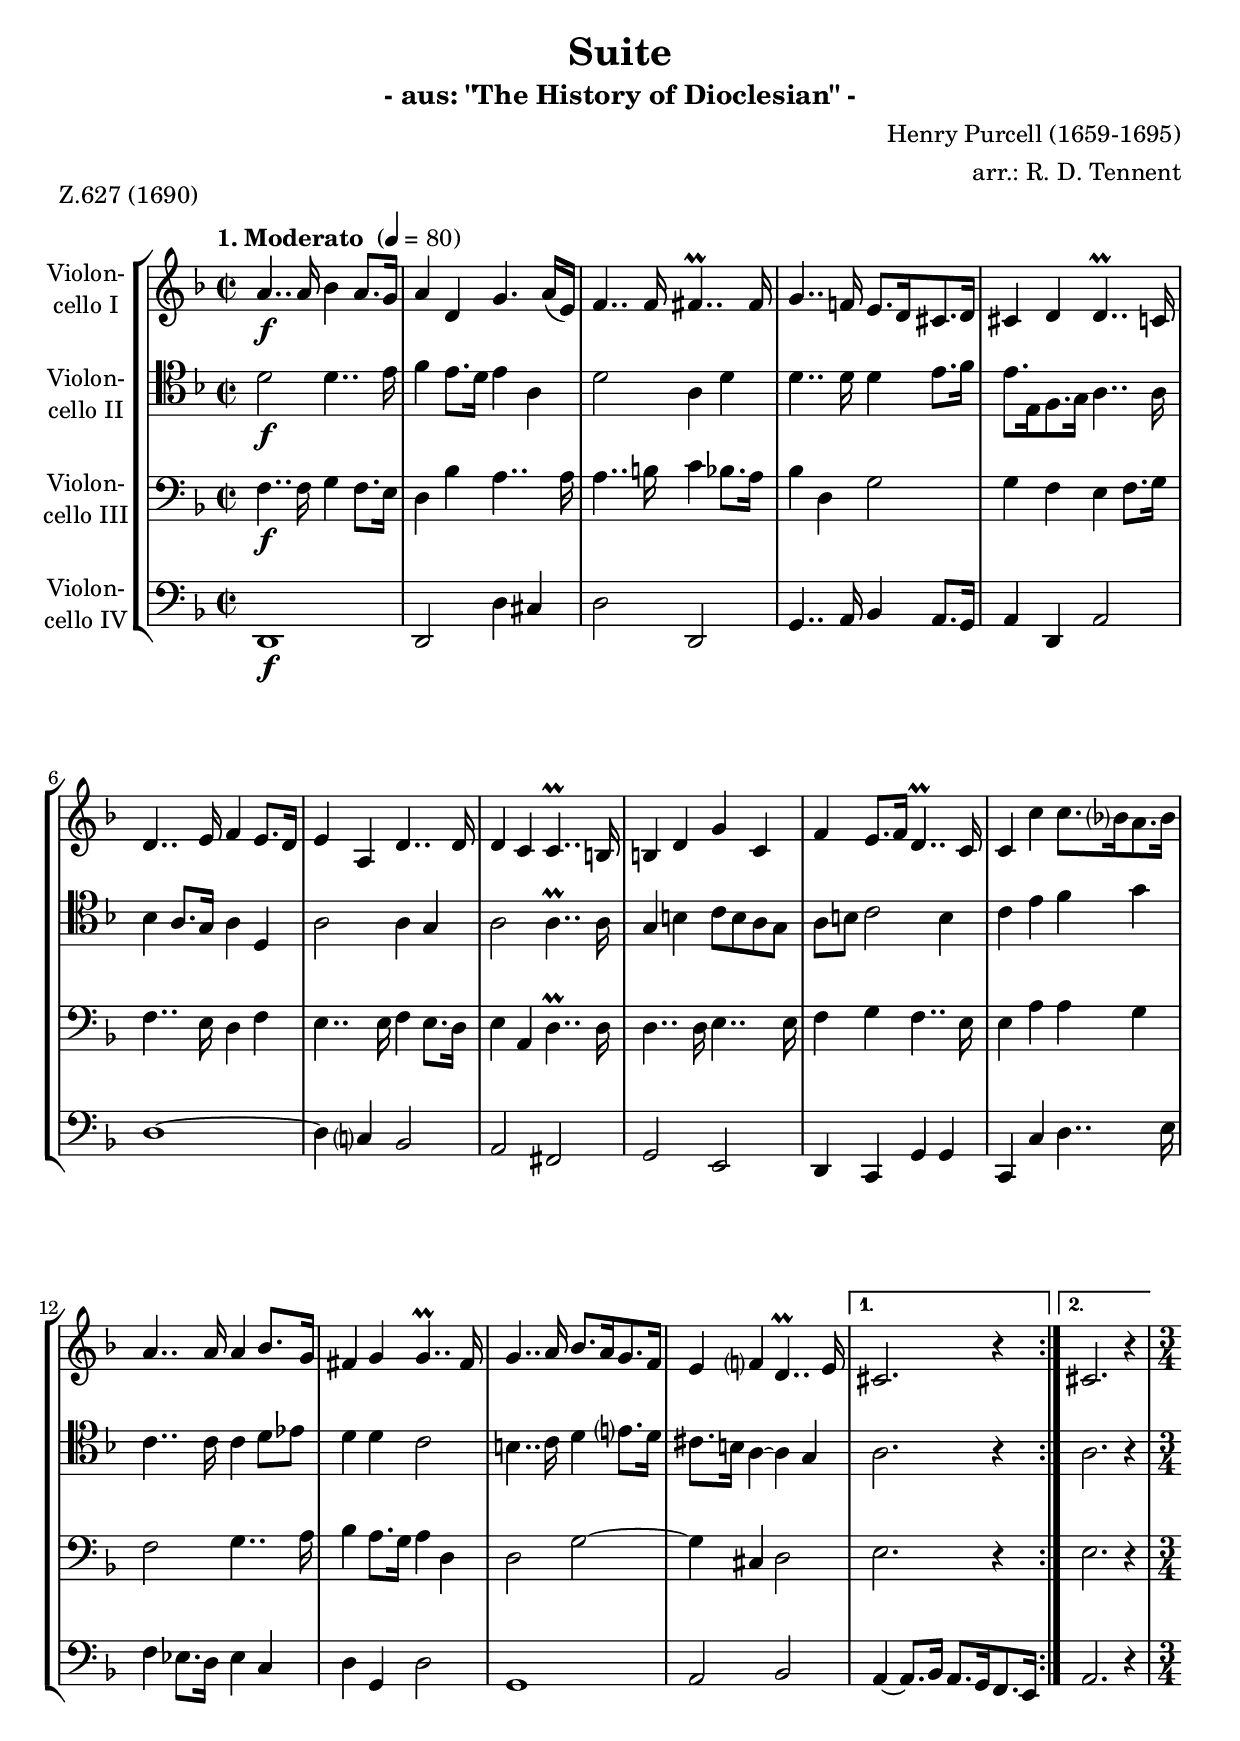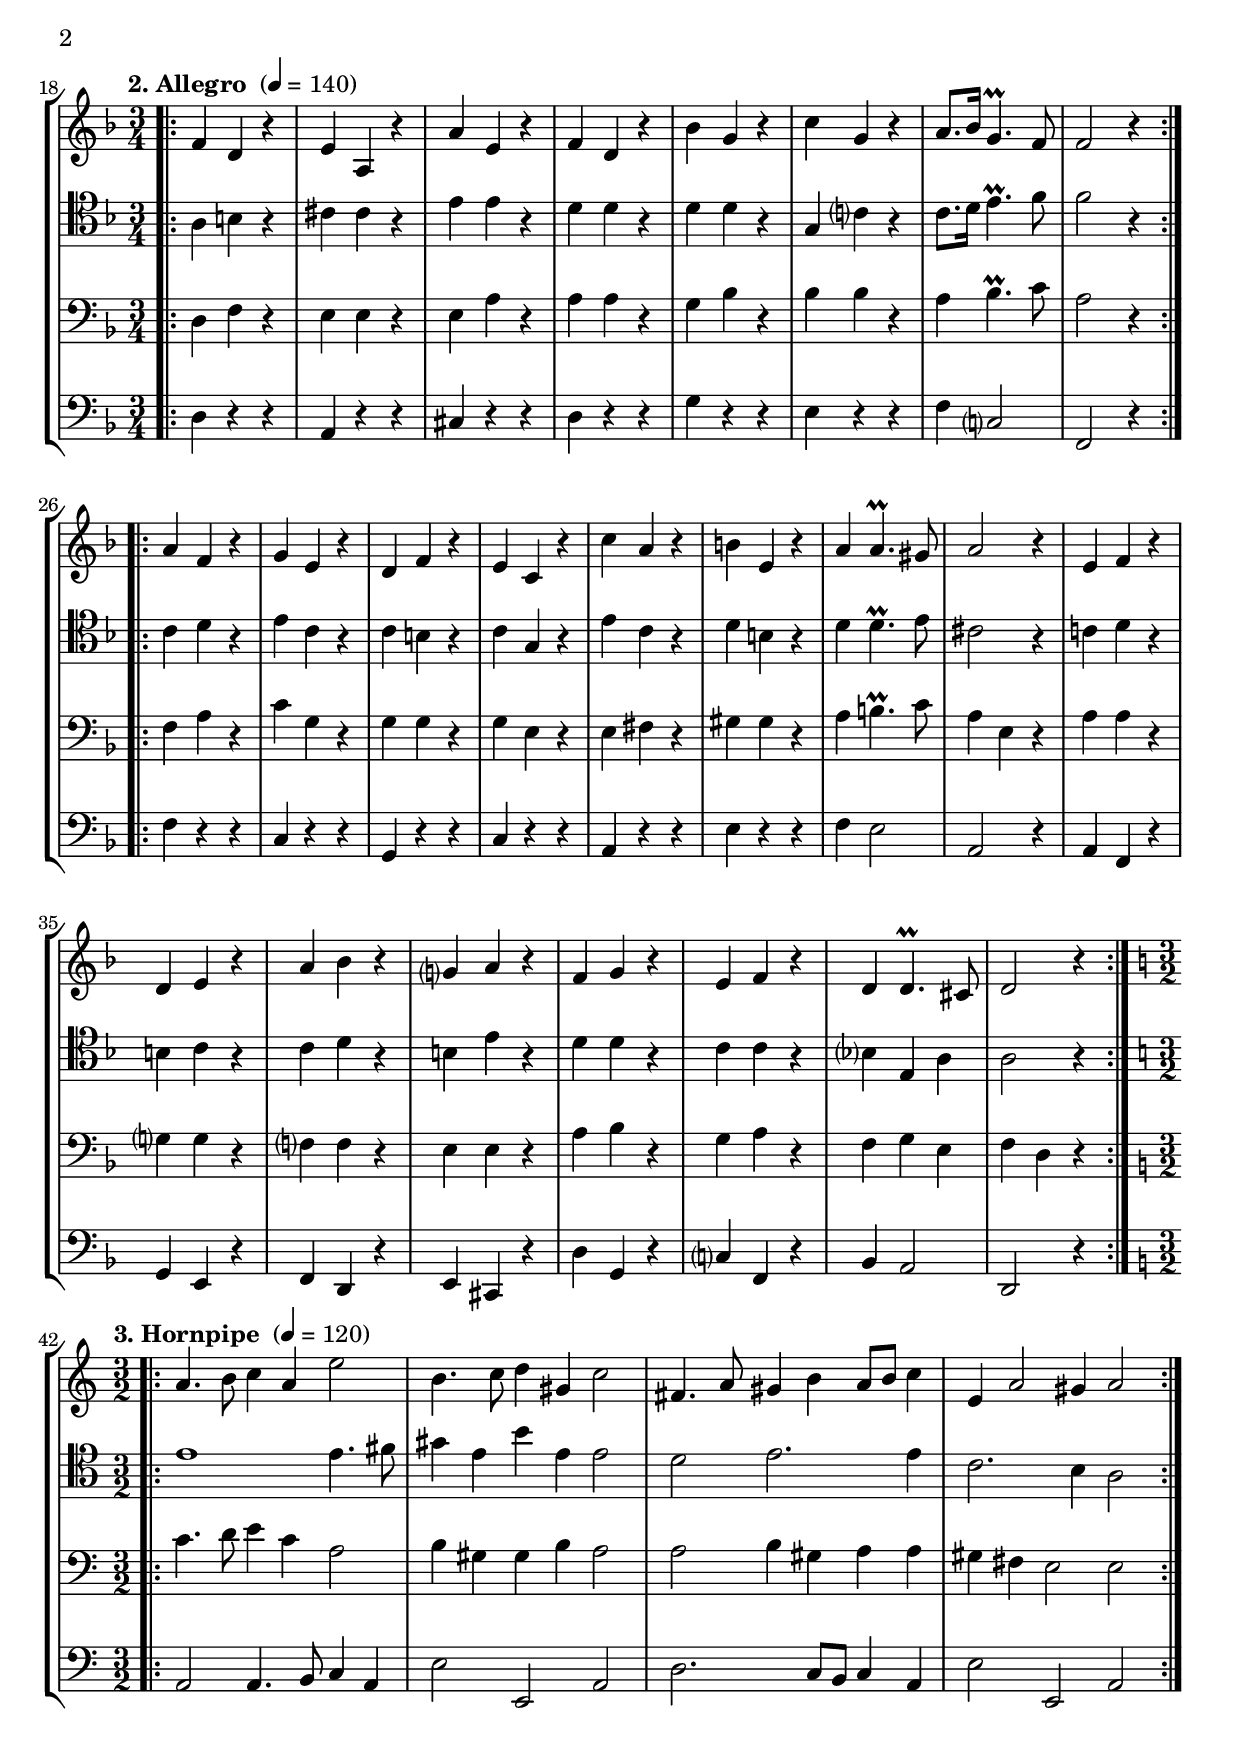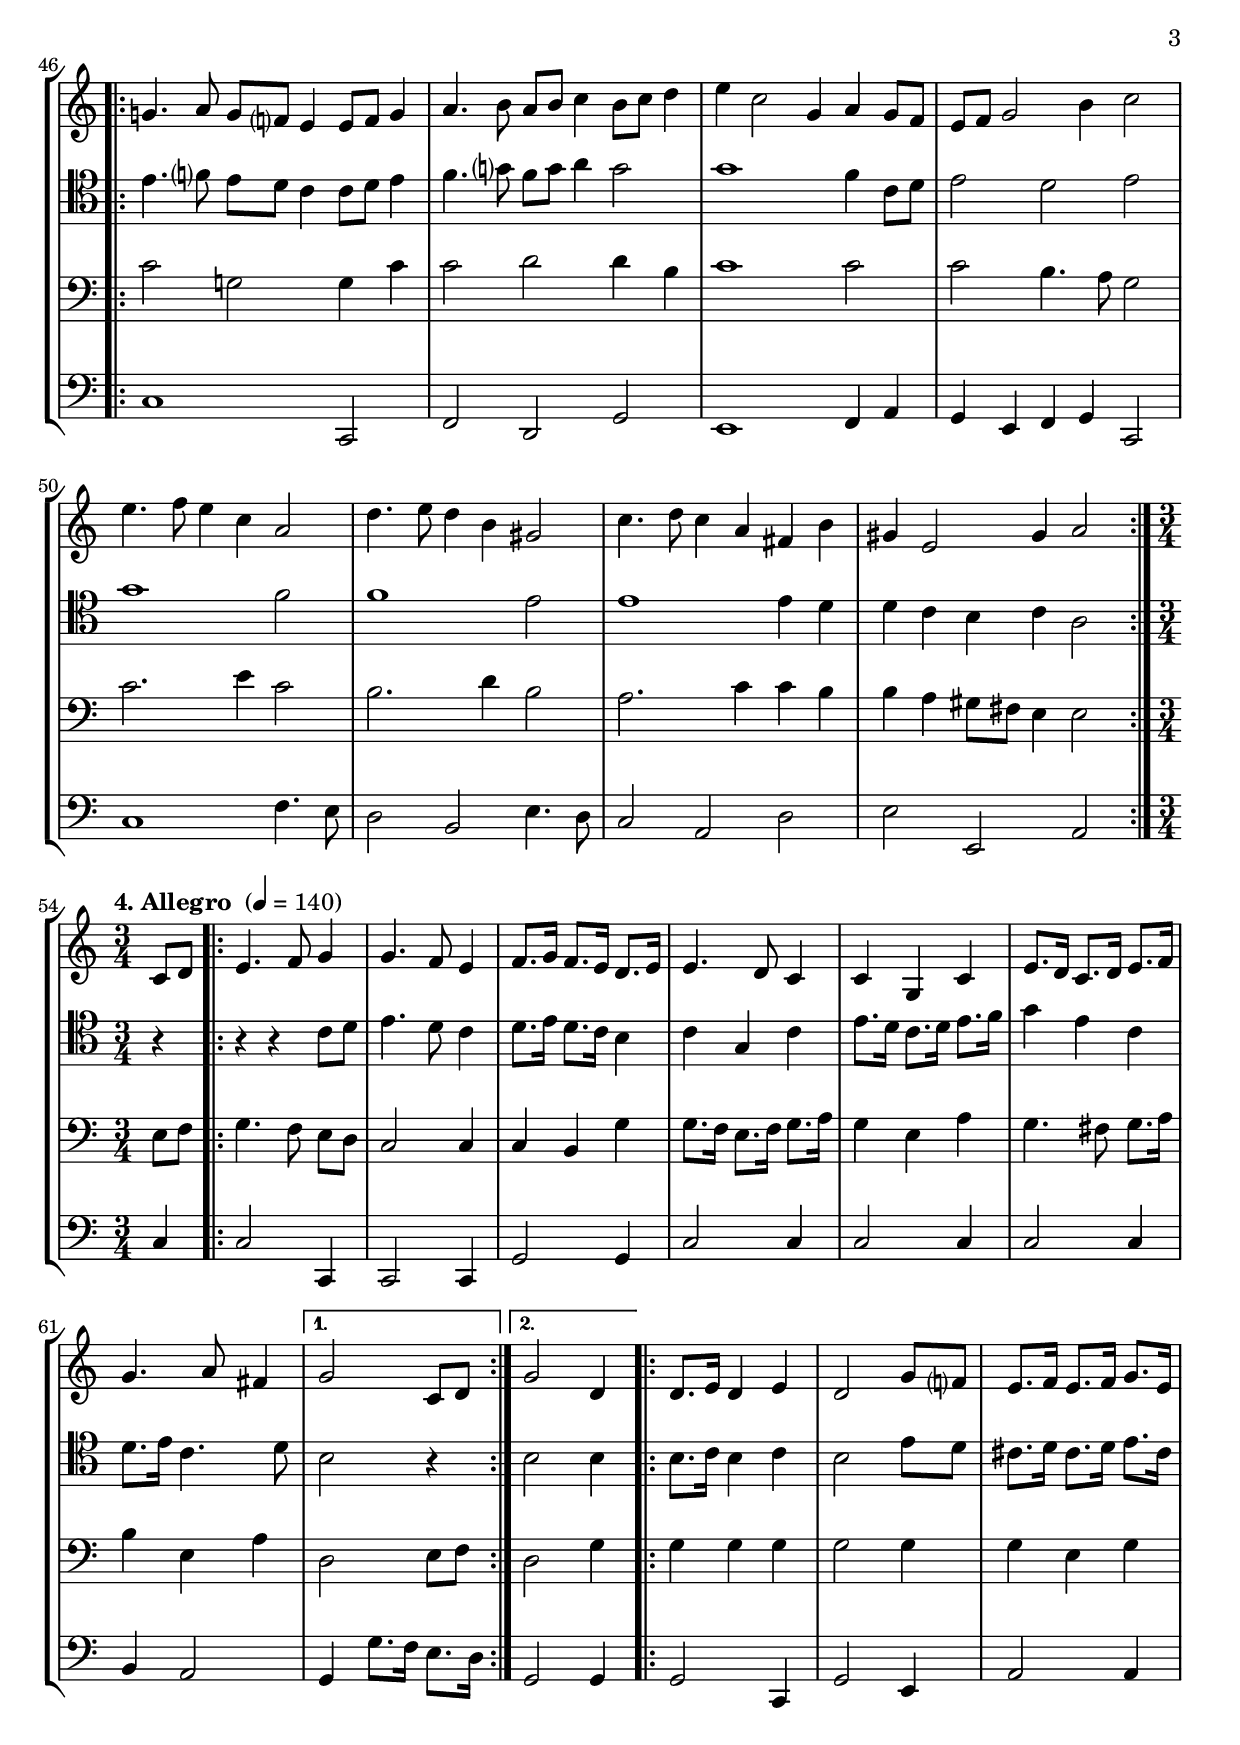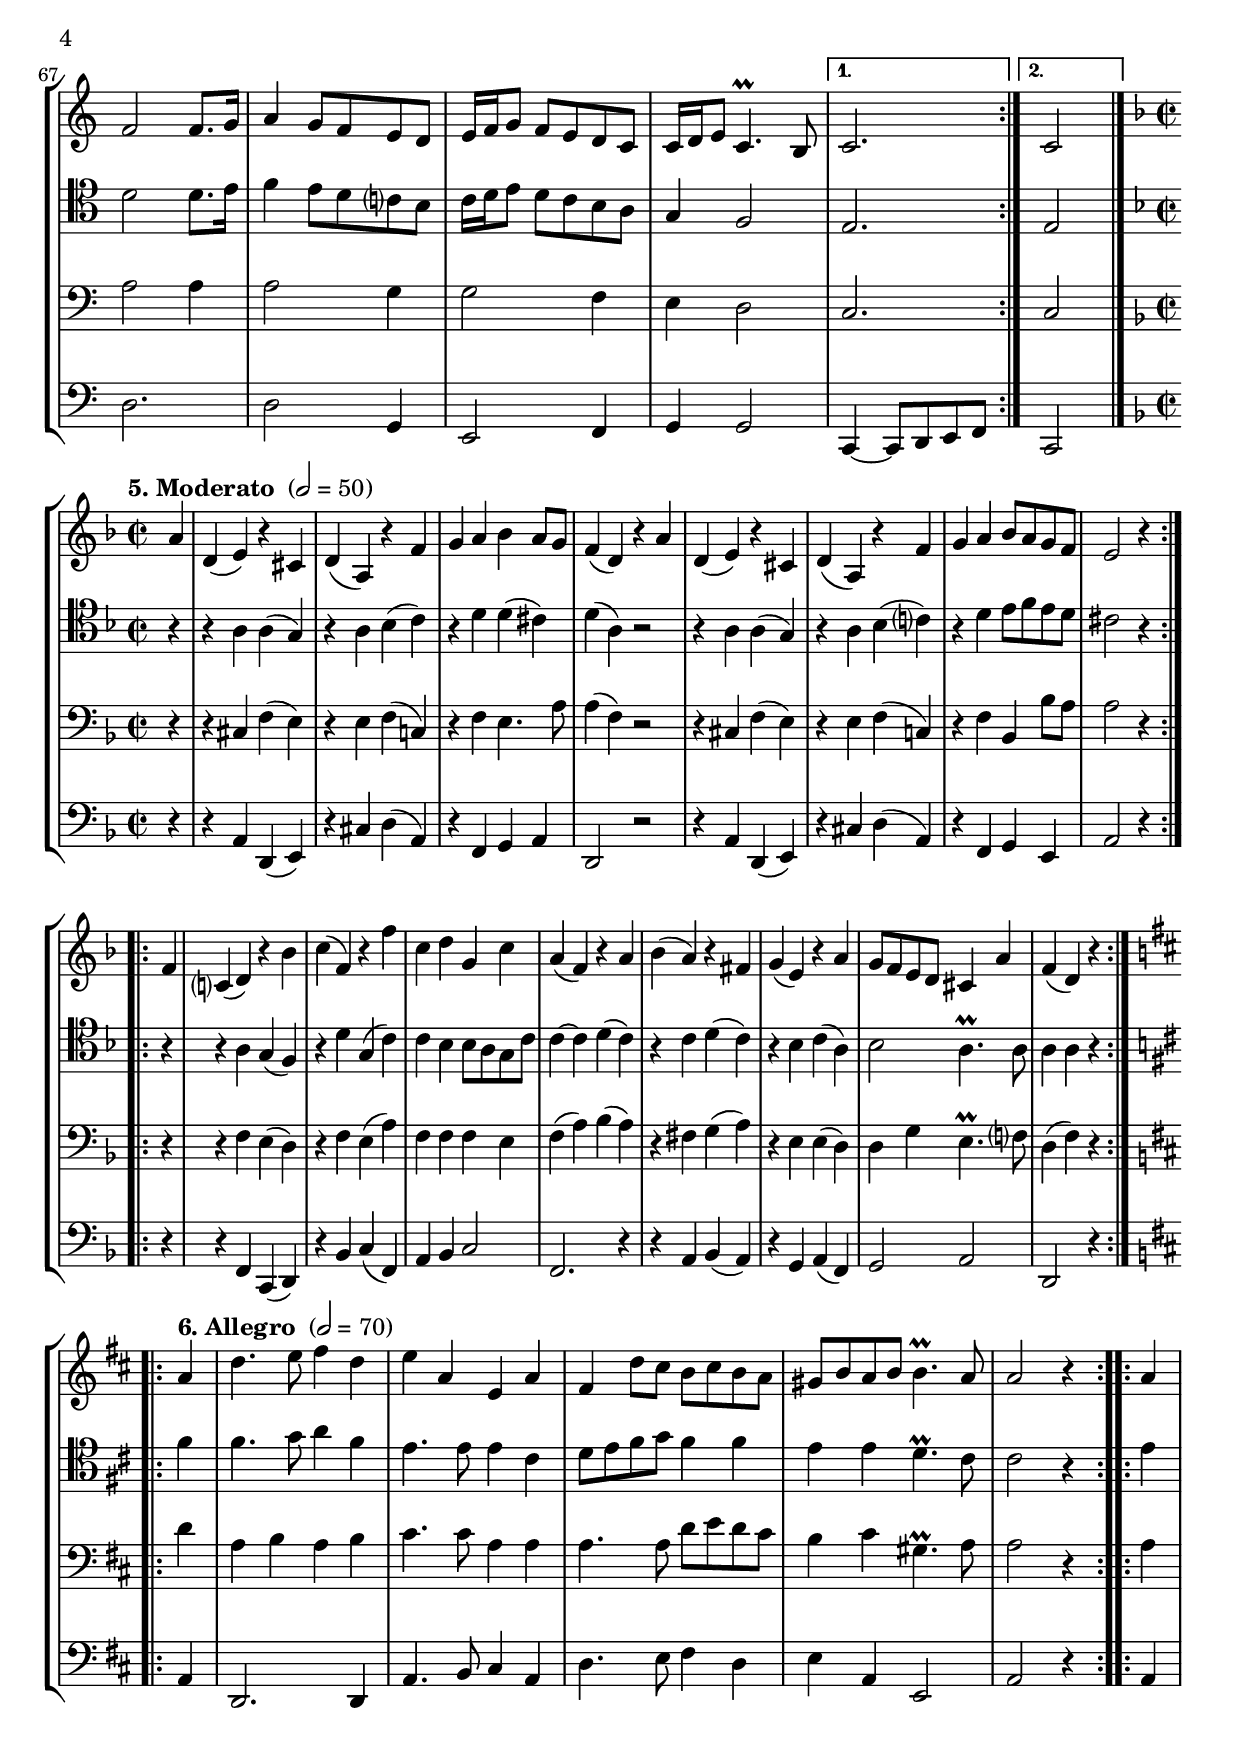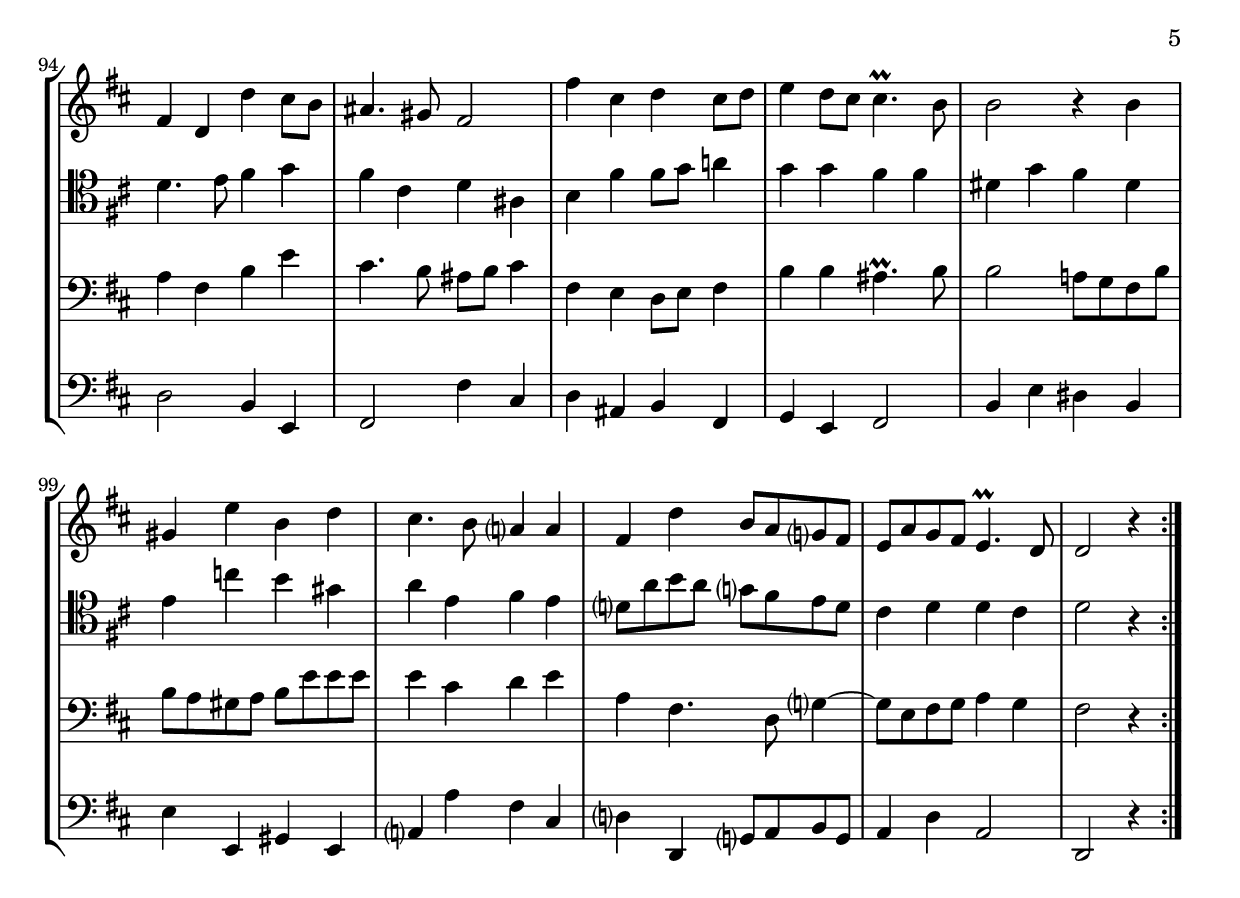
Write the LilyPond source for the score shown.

\version "2.14.2"
\include "deutsch.ly"

#(set-global-staff-size 21)

\header {
  title     = "Suite"
  subtitle  = "- aus: \"The History of Dioclesian\" -"
  composer  = "Henry Purcell (1659-1695)"
  arranger  = "arr.: R. D. Tennent"
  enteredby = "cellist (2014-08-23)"
  piece     = "Z.627 (1690)"
}

voiceconsts = {
% \numericTimeSignature
 \compressFullBarRests
}

mihi = "string ensemble 1"
%mihi = "clarinet"
%mihi = "accordion"
%milo = "bassoon"
milo = "harpsichord"

introa = {        \tempo "1. Moderato " 4=80  \time 2/2 \key g \minor }
introb = { \break \tempo "2. Allegro "  4=140 \time 3/4 }
introc = { \break \tempo "3. Hornpipe " 4=120 \time 3/2 \key f \major }
introd = { \break \tempo "4. Allegro "  4=140 \time 3/4 }
introe = { \break \tempo "5. Moderato " 2=50  \time 2/2 \key g \minor }
introf = { \break \tempo "6. Allegro "  2=70  \key g \major }

va = \relative c'' {
  \voiceconsts
  \clef "treble"

  \introa
  \repeat volta 2 {
    d4..\f d16 es4 d8. c16
    d4 g, c4. d16( a)
    b4.. b16 h4..\prall h16
    c4.. b!16 a8. g16 fis8. g16
    fis4 g g4..\prall f16

    g4.. a16 b4 a8. g16
    a4 d, g4.. g16
    g4 f f4..\prall e16
    e4 g c f,
    b a8. b16 g4..\prall f16
    f4 f' f8. es?16 d8. es16

    d4.. d16 d4 es8. c16
    h4 c c4..\prall h16
    c4.. d16 es8. d16 c8. b16
    a4 b? g4..\prall a16
  }
  \alternative {
    { fis2. r4 }
    { fis2. r4 }
  }

  \introb
  \repeat volta 2 {
    b g r
    a d, r
    d' a r
    b g r
    es' c r
    f c r

    d8. es16 c4.\prall b8
    b2 r4
  }
  \repeat volta 2 {
    d b r
    c a r
    g b r
    a f r

    f' d r
    e a, r
    d d4.\prall cis8
    d2 r4
    a b r
    g a r

    d es r
    c? d r
    b c r
    a b r
    g g4.\prall fis8
    g2 r4
  }

  \introc
  \repeat volta 2 {
    d'4. e8 f4 d a'2
    e4. f8 g4 cis, f2
    h,4. d8 cis4 e d8 e f4
    a, d2 cis4 d2
  }

  \repeat volta 2 {
    c!4. d8 c b? a4 a8 b c4
    d4. e8 d e f4 e8 f g4
    a f2 c4 d c8 b
    a b c2 e4 f2

    a4. b8 a4 f d2
    g4. a8 g4 e cis2
    f4. g8 f4 d h e
    cis a2 cis4 d2
  }

  \introd
  \partial 4 f,8 g
  \repeat volta 2 {
    a4. b8 c4
    c4. b8 a4
    b8. c16 b8. a16 g8. a16
    a4. g8 f4
    f c f

    a8. g16 f8. g16 a8. b16
    c4. d8 h4
  }
  \alternative {
    { c2 f,8 g }
    { c2 g4 }
  }
  \repeat volta 2 {
    g8. a16 g4 a
    g2 c8 b?

    a8. b16 a8. b16 c8. a16
    b2 b8. c16
    d4 c8 b a g
    a16 b c8 b a g f
    f16 g a8 f4.\prall e8
  }
  \alternative {
    { f2. }
    { f2 }
  } \bar "|."

  \introe
  \partial 4
  \repeat volta 2 {
    d'4
    g,( a) r fis
    g( d) r b'
    c d es d8 c
    b4( g) r d'
    g,( a) r fis

    g( d) r b'
    c d es8 d c b
    a2 r4
  }
  \repeat volta 2 {
    b
    f?( g) r es'
    f( b,) r b'

    f g c, f
    d( b) r d
    es( d) r h
    c( a) r d
    c8 b a g fis4 d'
    b( g) r
  }

  \introf
  \repeat volta 2 {
    d'
    g4. a8 h4 g	a d, a d
    h g'8 fis e fis e d
    cis e d e e4.\prall d8
    d2 r4
  }

  \repeat volta 2 {
    d
    h g g' fis8 e
    dis4. cis8 h2
    h'4 fis g fis8 g
    a4 g8 fis fis4.\prall e8
    e2 r4 e

    cis a' e g
    fis4. e8 d?4 d
    h g' e8 d c? h
    a d c h a4.\prall g8
    g2 r4
  }
}

vb = \relative c'' {
  \voiceconsts
  \clef "tenor"

  \introa
  \repeat volta 2 {
    g2\f g4.. a16
    b4 a8. g16 a4 d,
    g2 d4 g
    g4.. g16 g4 a8. b16
    a8. a,16 b8. c16 d4.. d16

    es4 d8. c16 d4 g,
    d'2 d4 c
    d2 d4..\prall d16
    c4 e f8 e d c
    d e f2 e4
    f a b c

    f,4.. f16 f4 g8 as
    g4 g f2
    e4.. f16 g4 a?8. g16
    fis8. e16 d4~ d c
  }
  \alternative {
    { d2. r4 }
    { d2. r4 }
  }

  \introb
  \repeat volta 2 {
    d e r
    fis fis r
    a a r
    g g r
    g g r
    c, f? r

    f8. g16 a4.\prall b8
    b2 r4
  }
  \repeat volta 2 {
    f4 g r
    a f r
    f e r
    f c r

    a' f r
    g e r
    g g4.\prall a8
    fis2 r4
    f! g r
    e f r

    f g r
    e a r
    g g r
    f f r
    es? a, d
    d2 r4
  }

  \introc
  \repeat volta 2 {
    a'1 a4. h8
    cis4 a e' a, a2
    g a2. a4
    f2. e4 d2
  }

  \repeat volta 2 {
    a'4. b?8 a g f4 f8 g a4
    b4. c?8 b c d4 c2
    c1 b4 f8 g
    a2 g a

    c1 b2
    b1 a2
    a1 a4 g
    g f e f d2
  }

  \introd
  \partial 4 r4
  \repeat volta 2 {
    r r f8 g
    a4. g8 f4
    g8. a16 g8. f16 e4
    f c f
    a8. g16 f8. g16 a8. b16

    c4 a f
    g8. a16 f4. g8
  }
  \alternative {
    { e2 r4 }
    { e2 e4 }
  }
  \repeat volta 2 {
    e8. f16 e4 f
    e2 a8 g

    fis8. g16 fis8.g16 a8. fis16
    g2 g8. a16
    b4 a8 g f? e
    f16 g a8 g f e d
    c4 b2
  }
  \alternative {
    { a2. }
    { a2 }
  } \bar "|."

  \introe
  \partial 4
  \repeat volta 2 {
    r4
    r d d( c)
    r d es( f)
    r g g( fis)
    g( d) r2
    r4 d d( c)

    r d es( f?)
    r g a8 b a g
    fis2 r4
  }
  \repeat volta 2 {
    r
    r d c( b)
    r g' c,( f)

    f es es8 d c f
    f4~ f g( f)
    r f g( f)
    r es f( d)
    es2 d4.\prall d8
    d4 d r
  }

  \introf
  \repeat volta 2 {
    h'
    h4. c8 d4 h
    a4. a8 a4 fis
    g8 a h c h4 h
    a a g4.\prall fis8
    fis2 r4
  }

  \repeat volta 2 {
    a
    g4. a8 h4 c
    h fis g dis
    e h' h8 c d!4
    c c h h
    gis c h gis

    a f' e cis
    d a h a
    g?8 d' e d c? h a g
    fis4 g g fis
    g2 r4
  }
}

vc = \relative c' {
  \voiceconsts
  \clef "bass"

  \introa
  \repeat volta 2 {
    b4..\f b16 c4 b8.a16
    g4 es' d4.. d16
    d4.. e16 f4 es8. d16
    es4 g, c2
    c4 b a b8. c16

    b4.. a16 g4 b
    a4.. a16 b4 a8. g16
    a4 d, g4..\prall g16
    g4.. g16 a4.. a16
    b4 c b4.. a16
    a4 d d c

    b2 c4.. d16
    es4 d8.  c16 d4 g,
    g2 c~
    c4 fis, g2
  }
  \alternative {
    { a2. r4 }
    { a2. r4 }
  }

  \introb
  \repeat volta 2 {
    g b r
    a a r
    a d r
    d d r
    c es r
    es es r

    d es4.\prall f8
    d2 r4
  }
  \repeat volta 2 {
    b4 d r
    f c r
    c c r
    c a r

    a h r
    cis cis r
    d e4.\prall f8
    d4 a r
    d d r
    c? c r

    b? b r
    a a r
    d es r
    c d r
    b c a
    b g r
  }

  \introc
  \repeat volta 2 {
    f'4. g8 a4 f d2
    e4 cis cis e d2
    d e4 cis d d
    cis h a2 a
  }

  \repeat volta 2 {
    f' c! c4 f
    f2 g g4 e
    f1 f2
    f e4. d8 c2

    f2. a4 f2
    e2. g4 e2
    d2. f4 f e
    e d cis8 h a4 a2
  }

  \introd
  \partial 4 a8 b
  \repeat volta 2 {
    c4. b8 a[ g]
    f2 f4
    f e c'
    c8. b16 a8. b16 c8. d16
    c4 a d

    c4. h8 c8. d16
    e4 a, d
  }
  \alternative {
    { g,2 a8 b }
    { g2 c4 }
  }
  \repeat volta 2 {
    c c c
    c2 c4

    c a c
    d2 d4
    d2 c4
    c2 b4
    a g2
  }
  \alternative {
    { f2. }
    { f2 }
  } \bar "|."

  \introe
  \partial 4
  \repeat volta 2 {
    r4
    r fis b( a)
    r a b( f!)
    r b a4. d8
    d4( b) r2
    r4 fis b( a)

    r a b( f!)
    r b es, es'8 d
    d2 r4
  }
  \repeat volta 2 {
    r
    r b a( g)
    r b a( d)

    b b b a
    b( d) es( d)
    r h c( d)
    r a a( g)
    g c a4.\prall b?8
    g4( b) r
  }

  \introf
  \repeat volta 2 {
    g'
    d e d e
    fis4. fis8 d4 d
    d4. d8 g a g fis
    e4 fis cis4.\prall d8
    d2 r4
  }

  \repeat volta 2 {
    d
    d h e a
    fis4.e8 dis e fis4
    h, a g8 a h4
    e e dis4.\prall e8
    e2 d!8 c h e

    e d cis d e a a a
    a4 fis g a
    d, h4. g8 c?4~
    c8 a h c d4 c
    h2 r4
  }
}

vd = \relative c {
  \voiceconsts
  \clef "bass"

  \introa
  \repeat volta 2 {
    g1\f
    g2 g'4 fis
    g2 g,
    c4.. d16 es4 d8. c16
    d4 g, d'2

    g1~
    g4 f? es2
    d h
    c a
    g4 f c' c
     f, f' g4.. a16

     b4 as8. g16 as4 f
     g c, g'2
     c,1
     d2 es
  }
  \alternative {
    { d4~ d8. es16 d8. c16 b8. a16 }
    { d2. r4 }
  }

  \introb
  \repeat volta 2 {
    g r r
    d r r
    fis r r
    g r r
    c r r
    a r r

    b f?2
    b, r4
  }
  \repeat volta 2 {
    b' r r
    f r r
    c r r
    f r r

    d r r
    a' r r
    b a2
    d, r4
    d b r
    c a r

    b g r
    a fis r
    g' c, r
    f? b, r
    es d2
    g, r4
  }

  \introc
  \repeat volta 2 {
    d'2 d4. e8 f4 d
    a'2 a, d
    g2. f8 e f4 d
    a'2 a, d
  }

  \repeat volta 2 {
    f1 f,2
    b2 g c
    a1 b4 d
    c a b c f,2

    f'1 b4. a8
    g2 e a4. g8
    f2 d g
    a a, d
  }

  \introd
  \partial 4 f4
  \repeat volta 2 {
    f2 f,4
    f2 f4
    c'2 c4
    f2 f4
    f2 f4

    f2 f4
    e d2
  }
  \alternative {
    { c4 c'8. b16 a8. g16 }
    { c,2 c4 }
  }
  \repeat volta 2 {
    c2 f,4
    c'2 a4

    d2 d4
    g2.
    g2 c,4
    a2 b4
    c c2
  }
  \alternative {
    { f,4~ f8 g a b }
    { f2 }
  } \bar "|."

  \introe
  \partial 4
  \repeat volta 2 {
    r4
    r d' g,( a)
    r fis' g( d)
    r b c d
    g,2 r
    r4 d' g,( a)

    r fis' g( d)
    r b c a
    d2 r4
  }
  \repeat volta 2 {
    r
    r b f( g)
    r es' f( b,)

    d es f2
    b,2. r4
    r d es( d)
    r c d( b)
    c2 d
    g, r4
  }

  \introf
  \repeat volta 2 {
    d'
    g,2. g4
    d'4. e8 fis4 d
    g4. a8 h4 g
    a d, a2
    d r4
  }

  \repeat volta 2 {
    d
    g2 e4 a,
    h2 h'4 fis
    g dis e h
    c a h2
    e4 a gis e

    a a, cis a
    d? d' h fis
    g? g, c?8 d e c
    d4 g d2
    g, r4
  }
}


music = \new StaffGroup <<
      \new Staff {
	\set Staff.midiInstrument = \mihi
	\set Staff.instrumentName = \markup \center-column { "Violon-" "cello I" }
	\transpose g d { \va }
      }

      \new Staff {
	\set Staff.midiInstrument = \mihi
	\set Staff.instrumentName = \markup \center-column { "Violon-" "cello II" }
	\transpose g d { \vb }
      }

      \new Staff {
	\set Staff.midiInstrument = \milo
	\set Staff.instrumentName = \markup \center-column { "Violon-" "cello III" }
	\transpose g d { \vc }
      }

      \new Staff {
	\set Staff.midiInstrument = \milo
	\set Staff.instrumentName = \markup \center-column { "Violon-" "cello IV" }
	\transpose g d { \vd }
      }
>>

\book {
  \score {
    \music
    \layout {}
  }

  \score {
    \unfoldRepeats \music

    \midi {
      \context {
        \Score
      }
    }
  }
}
